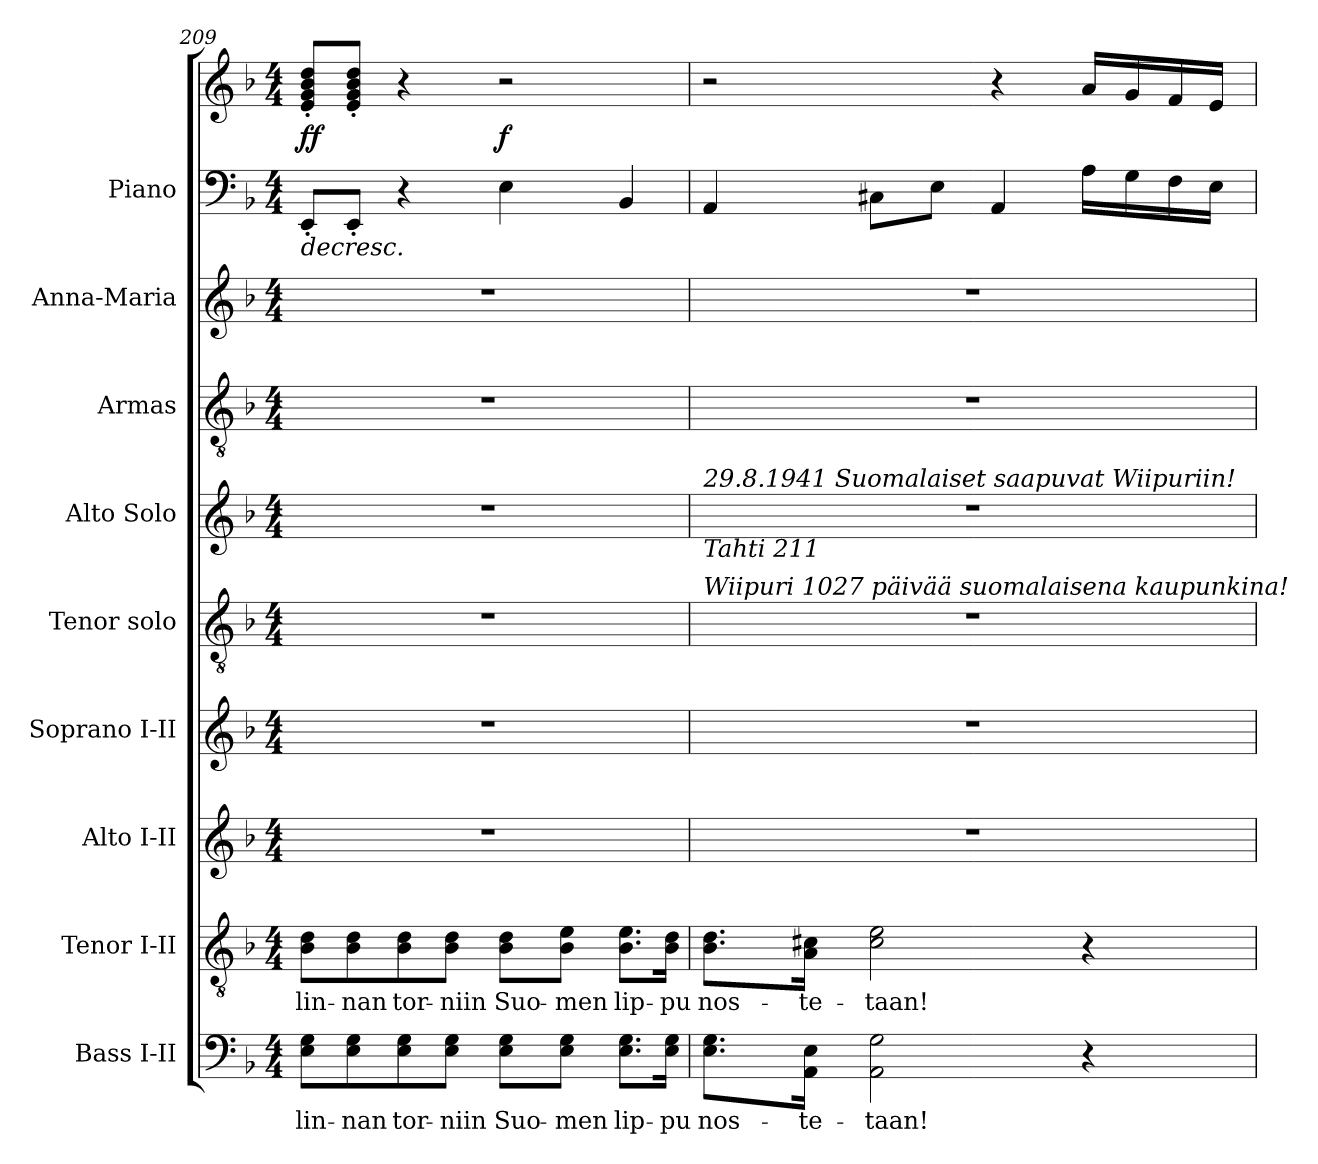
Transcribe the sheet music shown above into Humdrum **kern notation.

**kern	**text	**kern	**text	**kern	**kern	**kern	**kern	**kern	**kern	**kern	**kern	**dynam
*part9	*part9	*part8	*part8	*part7	*part6	*part5	*part4	*part3	*part2	*part1	*part1	*part1
*staff10	*staff10	*staff9	*staff9	*staff8	*staff7	*staff6	*staff5	*staff4	*staff3	*staff2	*staff1	*staff1/2
*I"Bass I-II	*	*I"Tenor I-II	*	*I"Alto I-II	*I"Soprano I-II	*I"Tenor solo	*I"Alto Solo	*I"Armas	*I"Anna-Maria	*I"Piano	*	*
*I'B.	*	*I'T.	*	*I'A.	*I'S.	*I'T. Solo	*I'A. Solo	*I'Armas	*I'A-M	*I'Pno.	*	*
!!LO:PB:g=z
*clefF4	*	*clefGv2	*	*clefG2	*clefG2	*clefGv2	*clefG2	*clefGv2	*clefG2	*clefF4	*clefG2	*
*	*	*ITrd7c12	*	*	*	*ITrd7c12	*	*ITrd7c12	*	*	*	*
*k[b-]	*	*k[b-]	*	*k[b-]	*k[b-]	*k[b-]	*k[b-]	*k[b-]	*k[b-]	*k[b-]	*k[b-]	*
*F:	*	*F:	*	*F:	*F:	*F:	*F:	*F:	*F:	*F:	*F:	*
*M4/4	*	*M4/4	*	*M4/4	*M4/4	*M4/4	*M4/4	*M4/4	*M4/4	*M4/4	*M4/4	*
=209	=209	=209	=209	=209	=209	=209	=209	=209	=209	=209	=209	=209
!	!LO:LY:b:color=#000000	!	!	!	!	!	!	!	!	!	!	!
!	!	!	!LO:LY:b:color=#000000	!	!	!	!	!	!	!	!	!LO:HP:b=2
8Ei\ 8GiL	lin-	8BB-i\ 8DiL	lin-	1r	1r	1r	1r	1r	1r	8EE'i/L	8ei/' 8gi' 8b-i' 8ddi'L	> ff
!	!LO:LY:b:color=#000000	!	!	!	!	!	!	!	!	!	!	!
!	!	!	!LO:LY:b:color=#000000	!	!	!	!	!	!	!	!	!
8Ei\ 8Gi	-nan	8BB-i\ 8Di	-nan	.	.	.	.	.	.	8EE'i/J	8ei/' 8gi' 8b-i' 8ddi'J	.
!	!LO:LY:b:color=#000000	!	!	!	!	!	!	!	!	!	!	!
!	!	!	!LO:LY:b:color=#000000	!	!	!	!	!	!	!	!	!
8Ei\ 8Gi	tor-	8BB-i\ 8Di	tor-	.	.	.	.	.	.	4r	4r	.
!	!LO:LY:b:color=#000000	!	!	!	!	!	!	!	!	!	!	!
!	!	!	!LO:LY:b:color=#000000	!	!	!	!	!	!	!	!	!
8Ei\ 8GiJ	-niin	8BB-i\ 8DiJ	-niin	.	.	.	.	.	.	.	.	.
!	!LO:LY:b:color=#000000	!	!	!	!	!	!	!	!	!	!	!
!	!	!	!LO:LY:b:color=#000000	!	!	!	!	!	!	!	!	!
8Ei\ 8GiL	Suo-	8BB-i\ 8DiL	Suo-	.	.	.	.	.	.	4Ei\	2r	f
!	!LO:LY:b:color=#000000	!	!	!	!	!	!	!	!	!	!	!
!	!	!	!LO:LY:b:color=#000000	!	!	!	!	!	!	!	!	!
8Ei\ 8GiJ	-men	8BB-i\ 8EiJ	-men	.	.	.	.	.	.	.	.	.
!	!LO:LY:b:color=#000000	!	!	!	!	!	!	!	!	!	!	!
!	!	!	!LO:LY:b:color=#000000	!	!	!	!	!	!	!	!	!
8.Ei\ 8.GiL	lip-	8.BB-i\ 8.EiL	lip-	.	.	.	.	.	.	4BB-i/	.	.
!	!LO:LY:b:color=#000000	!	!	!	!	!	!	!	!	!	!	!
!	!	!	!LO:LY:b:color=#000000	!	!	!	!	!	!	!	!	!
16Ei\ 16GiJk	-pu	16BB-i\ 16DiJk	-pu	.	.	.	.	.	.	.	.	.
=210	=210	=210	=210	=210	=210	=210	=210	=210	=210	=210	=210	=210
!	!LO:LY:b:color=#000000	!	!	!	!	!	!	!	!	!	!	!
*	*	*	*	*	*	*	*	*	*	*	*MM102	*
!	!	!	!	!	!	!	!LO:TX:b:i:t=Tahti 211	!	!	!	!	!
!	!	!	!	!	!	!	!LO:TX:i:t=29.8.1941 Suomalaiset saapuvat Wiipuriin!	!	!	!	!	!
!	!	!	!	!	!	!LO:TX:a:i:t=Wiipuri 1027 päivää suomalaisena kaupunkina!	!	!	!	!	!	!
!	!	!	!LO:LY:b:color=#000000	!	!	!	!	!	!	!	!	!
8.Ei\ 8.GiL	nos-	8.BB-i\ 8.DiL	nos-	1r	1r	1r	1r	1r	1r	4AAi/	2r	.
!	!LO:LY:b:color=#000000	!	!	!	!	!	!	!	!	!	!	!
!	!	!	!LO:LY:b:color=#000000	!	!	!	!	!	!	!	!	!
16AAi\ 16EiJk	-te-	16AAi\ 16C#XiJk	-te-	.	.	.	.	.	.	.	.	.
!	!LO:LY:b:color=#000000	!	!	!	!	!	!	!	!	!	!	!
!	!	!	!LO:LY:b:color=#000000	!	!	!	!	!	!	!	!	!
2AAi\ 2Gi	-taan!	2C#i\ 2Ei	-taan!	.	.	.	.	.	.	8C#Xi\L	.	.
.	.	.	.	.	.	.	.	.	.	8Ei\J	.	.
.	.	.	.	.	.	.	.	.	.	4AAi/	4r	.
4r	.	4r	.	.	.	.	.	.	.	16Ai\LL	16ai/LL	.
.	.	.	.	.	.	.	.	.	.	16Gi\	16gi/	.
.	.	.	.	.	.	.	.	.	.	16Fi\	16fi/	.
.	.	.	.	.	.	.	.	.	.	16Ei\JJ	16ei/JJ	.
.	.	.	.	.	.	.	.	.	.	.	.	]
=	=	=	=	=	=	=	=	=	=	=	=	=
*-	*-	*-	*-	*-	*-	*-	*-	*-	*-	*-	*-	*-
